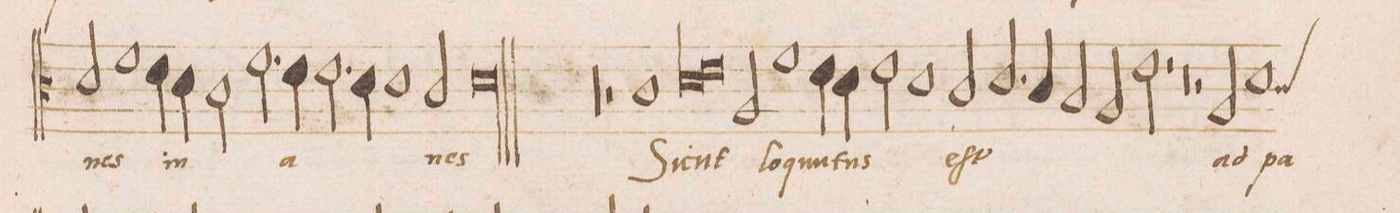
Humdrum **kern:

**kern	**text
*I"ALTVS	*
*clefC3	*
*k[]	*
*met(c|)	*
*M2/1	*
2d/	-nes
1f	.
4e\	in
4d\	.
=156	=156
2c\	.
2.f\	a-
4e\	.
2.e\	.
=157	=157
4d\	.
1d	.
2c/	-nes
=158	=158
0d	.
==159	==159
0r	.
=160	=160
0r	.
=161	=161
1r	.
1c	Si-
=162	=162
*lig	*
1d	-cut
1e	.
*Xlig	*
=163	=163
2A/	lo-
1f	-qun-
4e\	-tus
4d\	.
=164	=164
2e\	.
1d	.
2c/	eſt
=165	=165
2.d/	.
4c/	.
2B/	.
2A/	.
=166	=166
2e\	.
2r	.
1r	.
=167	=167
1r	.
2r	.
2A/	ad
=168	=168
*custos:c	*
1d	pa-
*-	*-
